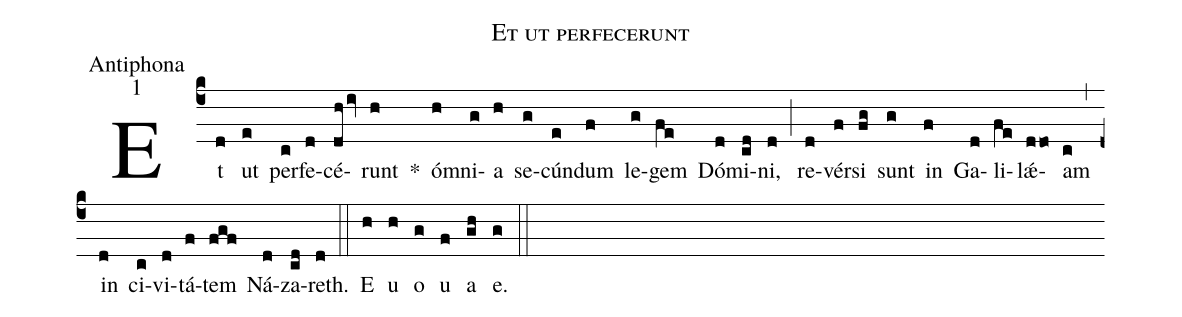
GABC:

name:Et ut perfecerunt;
office-part:Antiphona;
mode:1;
%%
(c4)Et(d) ut(e) per(c)fe(d)cé(dhiv)runt(h) *() óm(h)ni(g)a(h) se(g)cún(e)dum(f) le(g)gem(fe) Dó(d)mi(cd)ni,(d) (;) re(d)vér(f)si(fg) sunt(g) in(f) Ga(d)li(fe)lǽ(ddo)am(c) (,) in(d) ci(c)vi(d)tá(f)tem(fgf) Ná(d)za(cd)reth.(d) (::)
E(h) u(h) o(g) u(f) a(gh) e.(g) (::)
